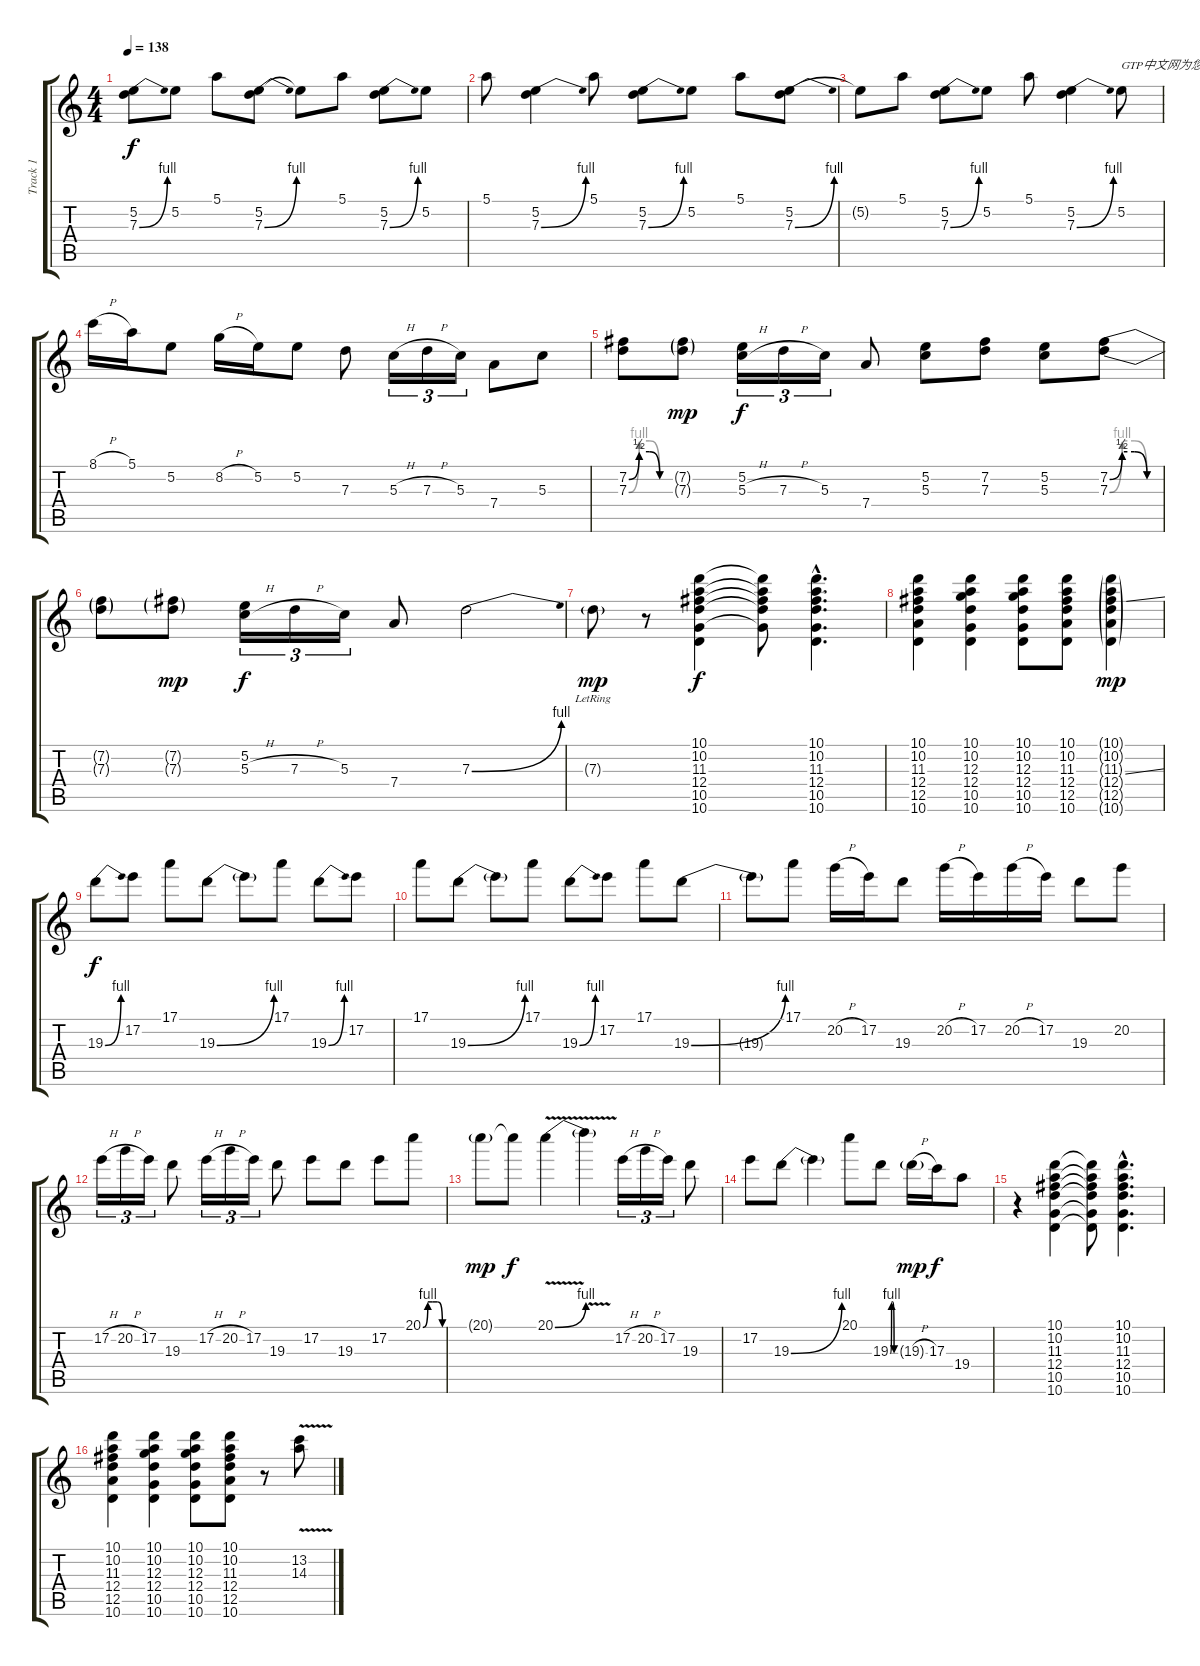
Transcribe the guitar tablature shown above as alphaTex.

\track ("Track 1" "Track 1") {instrument distortionguitar}
\staff {score tabs}
\tuning (E4 B3 G3 D3 A2 E2) {hide}
\ts (4 4)
\tempo 138
\clef g2
\ks c
(5.2 7.3{be (bend 0 0 60 4)}).8{dy f instrument distortionguitar} 5.2.8 5.1.8 (5.2 7.3{be (bend 0 0 60 4)}).8 5.2{t}.8 5.1.8 (5.2 7.3{be (bend 0 0 60 4)}).8 5.2.8 |
5.1.8 (5.2 7.3{be (bend 0 0 60 4)}).4 5.1.8 (5.2 7.3{be (bend 0 0 60 4)}).8 5.2.8 5.1.8 (5.2 7.3{be (bend 0 0 60 4)}).8 |
5.2{t}.8 5.1.8 (5.2 7.3{be (bend 0 0 60 4)}).8 5.2.8 5.1.8 (5.2 7.3{be (bend 0 0 60 4)}).4 5.2.8{txt "GTP中文网为您提供优秀的谱子"} |
8.1{h}.16 5.1.16 5.2.8 8.2{h}.16 5.2.16 5.2.8 7.3.8 5.3{h}.16{tu (3 2)} 7.3{h}.16{tu (3 2)} 5.3.16{tu (3 2)} 7.4.8 5.3.8 |
(7.2{be (custom 0 0 15 2 30 2 45 0 60 0)} 7.3{be (custom 0 0 15 4 30 4 45 0 60 0)}).8 (7.2{g} 7.3{g}).8{dy mp} (5.2 5.3{h}).16{tu (3 2) dy f} 7.3{h}.16{tu (3 2)} 5.3.16{tu (3 2)} 7.4.8 (5.2 5.3).8 (7.2 7.3).8 (5.2 5.3).8 (7.2{be (custom 0 0 15 2 30 2 45 0 60 0)} 7.3{be (custom 0 0 15 4 30 4 45 0 60 0)}).8 |
(7.2{t} 7.3{t}).8 (7.2{g} 7.3{g}).8{dy mp} (5.2 5.3{h}).16{tu (3 2) dy f} 7.3{h}.16{tu (3 2)} 5.3.16{tu (3 2)} 7.4.8 7.3{be (bend 0 0 60 4)}.2 |
7.3{g lr}.8{dy mp} r.8 (10.1 10.2 11.3 12.4 10.5 10.6).4{dy f} (10.1{t} 10.2{t} 11.3{t} 12.4{t} 10.5{t}).8 (10.1{hac} 10.2{hac} 11.3{hac} 12.4{hac} 10.5{hac} 10.6{hac}).4{d} |
(10.1 10.2 11.3 12.4 12.5 10.6).4 (10.1 10.2 12.3 12.4 10.5 10.6).4 (10.1 10.2 12.3 12.4 10.5 10.6).8 (10.1 10.2 11.3 12.4 12.5 10.6).8 (10.1{g} 10.2{g} 11.3{ss g} 12.4{g} 12.5{g} 10.6{g}).4{dy mp} |
19.3{be (bend 0 0 60 4)}.8{dy f} 17.2.8 17.1.8 19.3{be (bend 0 0 60 4)}.8 19.3{t}.8 17.1.8 19.3{be (bend 0 0 60 4)}.8 17.2.8 |
17.1.8 19.3{be (bend 0 0 60 4)}.8 19.3{t}.8 17.1.8 19.3{be (bend 0 0 60 4)}.8 17.2.8 17.1.8 19.3{be (bend 0 0 60 4)}.8 |
19.3{t}.8 17.1.8 20.2{h}.16 17.2.16 19.3.8 20.2{h}.16 17.2.16 20.2{h}.16 17.2.16 19.3.8 20.2.8 |
17.2{h}.16{tu (3 2)} 20.2{h}.16{tu (3 2)} 17.2.16{tu (3 2)} 19.3.8 17.2{h}.16{tu (3 2)} 20.2{h}.16{tu (3 2)} 17.2.16{tu (3 2)} 19.3.8 17.2.8 19.3.8 17.2.8 20.1{be (custom 0 0 15 4 30 4 45 4 60 0)}.8 |
20.1{g}.8{dy mp} 20.1{t}.8{dy f} 20.1{be (bend 0 0 60 4) v}.4 20.1{v t}.4 17.2{h}.16{tu (3 2)} 20.2{h}.16{tu (3 2)} 17.2.16{tu (3 2)} 19.3.8 |
17.2.8 19.3{be (bend 0 0 60 4)}.8 19.3{t}.4 20.1.8 19.3{be (custom 0 0 15 4 30 4 45 0 60 0)}.8 19.3{h g}.16{dy mp} 17.3.16{dy f} 19.4.8 |
r.4 (10.1 10.2 11.3 12.4 10.5 10.6).4 (10.1{t} 10.2{t} 11.3{t} 12.4{t} 10.5{t} 10.6{t}).8 (10.1{hac} 10.2{hac} 11.3 12.4{hac} 10.5{hac} 10.6{hac}).4{d} |
(10.1 10.2 11.3 12.4 12.5 10.6).4 (10.1 10.2 12.3 12.4 10.5 10.6).4 (10.1 10.2 12.3 12.4 10.5 10.6).8 (10.1 10.2 11.3 12.4 12.5 10.6).8 r.8 (13.2{v} 14.3{v}).8
